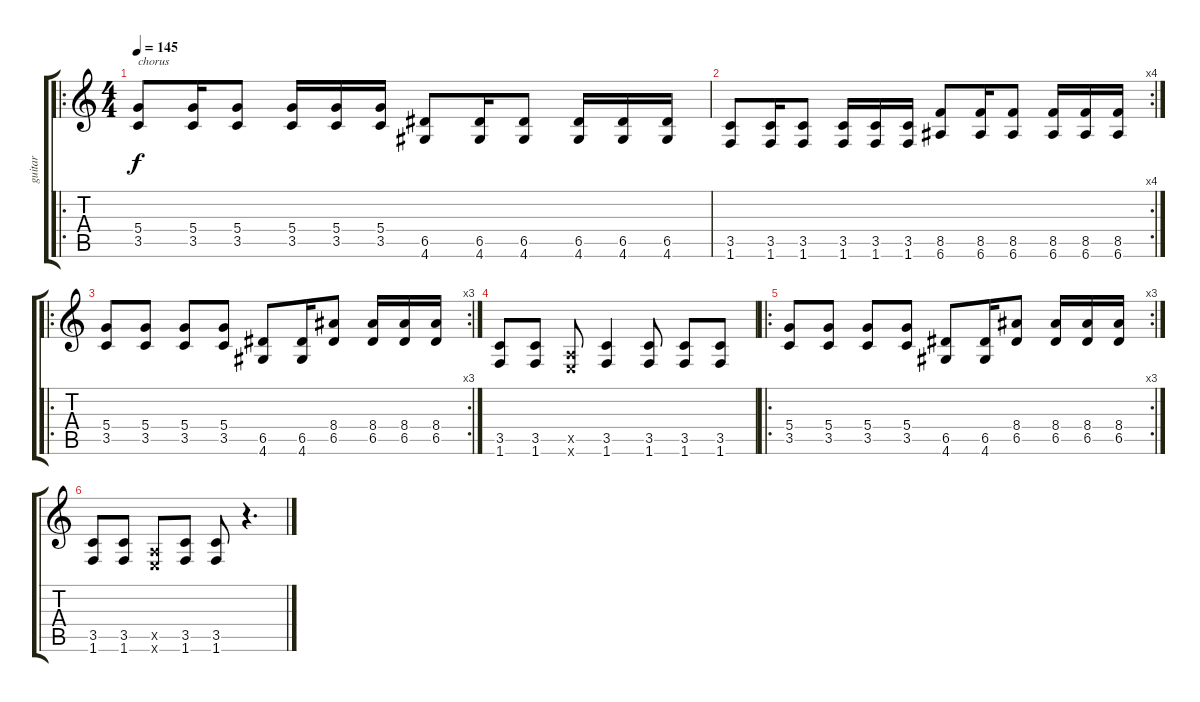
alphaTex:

\track ("guitar" "guitar") {instrument distortionguitar}
\staff {score tabs}
\tuning (E4 B3 G3 D3 A2 E2) {hide}
\ro
\ts (4 4)
\tempo 145
\clef g2
\ks c
(5.4 3.5).8{txt "chorus" dy f} (5.4 3.5).16 (5.4 3.5).8 (5.4 3.5).16 (5.4 3.5).16 (5.4 3.5).16 (6.5 4.6).8 (6.5 4.6).16 (6.5 4.6).8 (6.5 4.6).16 (6.5 4.6).16 (6.5 4.6).16 |
\rc 4
(3.5 1.6).8 (3.5 1.6).16 (3.5 1.6).8 (3.5 1.6).16 (3.5 1.6).16 (3.5 1.6).16 (8.5 6.6).8 (8.5 6.6).16 (8.5 6.6).8 (8.5 6.6).16 (8.5 6.6).16 (8.5 6.6).16 |
\ro
\rc 3
(5.4 3.5).8 (5.4 3.5).8 (5.4 3.5).8 (5.4 3.5).8 (6.5 4.6).8 (6.5 4.6).16 (8.4 6.5).8 (8.4 6.5).16 (8.4 6.5).16 (8.4 6.5).16 |
(3.5 1.6).8 (3.5 1.6).8 (0.5{x} 0.6{x}).8 (3.5 1.6).4 (3.5 1.6).8 (3.5 1.6).8 (3.5 1.6).8 |
\ro
\rc 3
(5.4 3.5).8 (5.4 3.5).8 (5.4 3.5).8 (5.4 3.5).8 (6.5 4.6).8 (6.5 4.6).16 (8.4 6.5).8 (8.4 6.5).16 (8.4 6.5).16 (8.4 6.5).16 |
(3.5 1.6).8 (3.5 1.6).8 (0.5{x} 0.6{x}).8 (3.5 1.6).8 (3.5 1.6).8 r.4{d}
